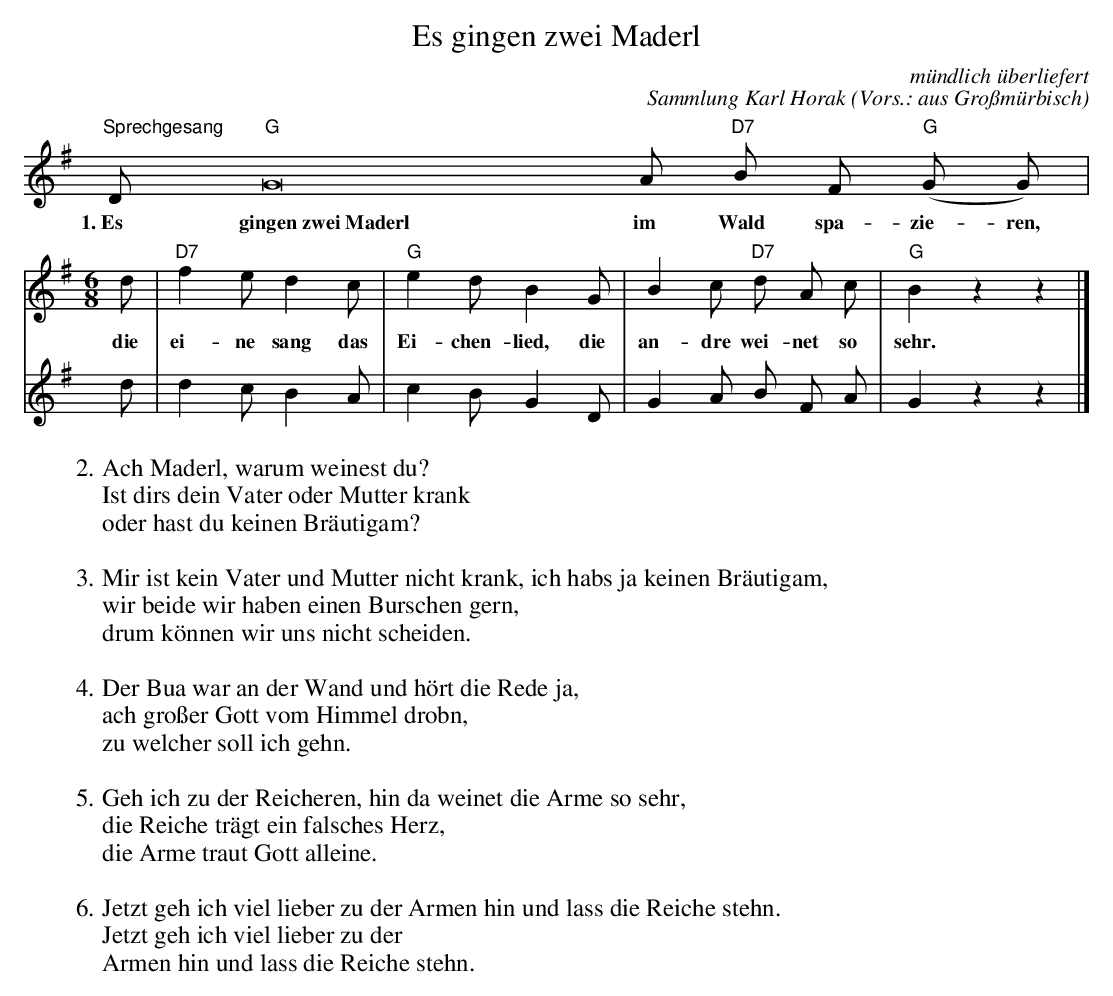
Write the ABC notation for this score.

X:1
T:Es gingen zwei Maderl
C:m\"undlich \"uberliefert
C:Sammlung Karl Horak
O: Vors.: aus Gro\ssm\"urbisch
L:1/8
K:G
%%staves 1
V:1
"Sprechgesang"D "G"G16 A "D7"B F "G"(G G)|
w:1.~Es gingen~zwei~Maderl im Wald spa-zie-ren,
V:2
%%staves 1 2
M:6/8
V:1
d |"D7" f2 e d2 c | "G"e2 d B2 G | B2 c "D7"d A c |"G" B2z2z2 |]
w: die ei-ne sang das Ei-chen-lied, die an-dre wei-net so sehr.
V:2
M:6/8
d | d2cB2A | c2BG2D | G2A B F A | G2z2z2|]
W:2. Ach Maderl, warum weinest du?
W:Ist dirs dein Vater oder Mutter krank
W:oder hast du keinen Br\"autigam?
W:
W:3. Mir ist kein Vater und Mutter nicht krank, ich habs ja keinen Br\"autigam,
W:wir beide wir haben einen Burschen gern,
W:drum können wir uns nicht scheiden.
W:
W:4. Der Bua war an der Wand und hört die Rede ja,
W:ach gro\sser Gott vom Himmel drobn,
W:zu welcher soll ich gehn.
W:
W:5. Geh ich zu der Reicheren, hin da weinet die Arme so sehr,
W:die Reiche trägt ein falsches Herz,
W:die Arme traut Gott alleine.
W:
W:6. Jetzt geh ich viel lieber zu der Armen hin und lass die Reiche stehn.
W:Jetzt geh ich viel lieber zu der
W:Armen hin und lass die Reiche stehn.
